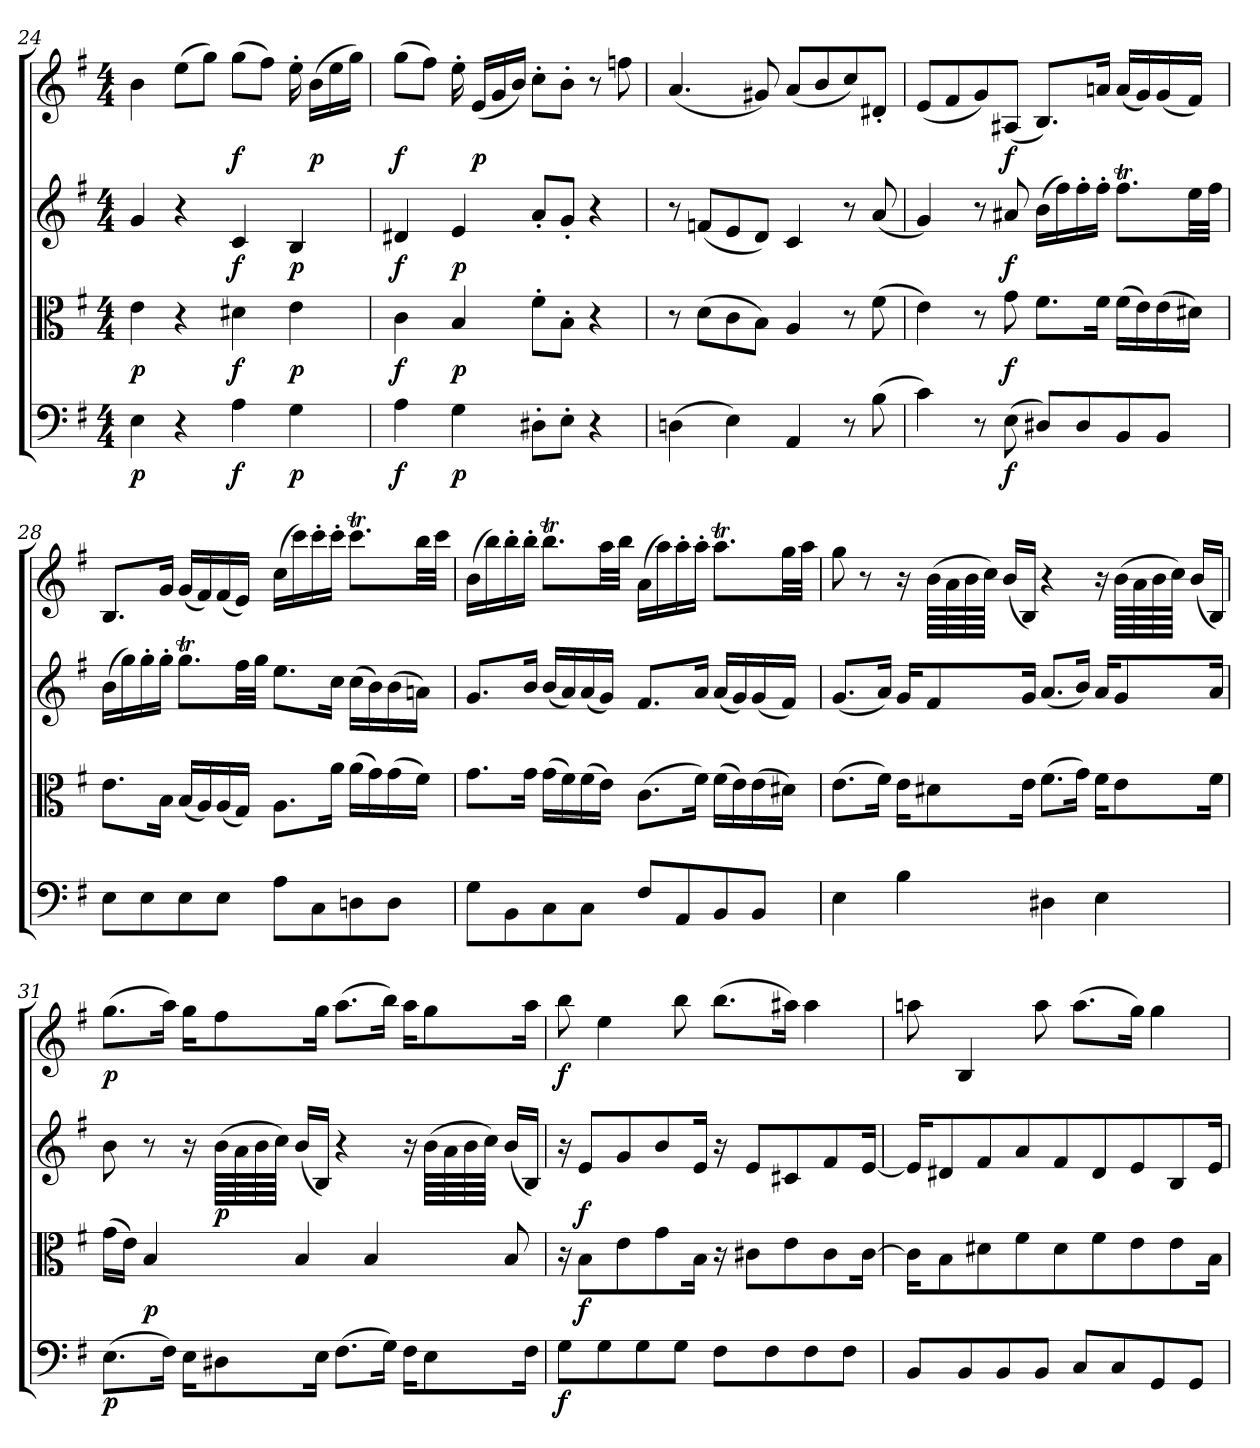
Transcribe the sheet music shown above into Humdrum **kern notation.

**kern	**dynam	**kern	**dynam	**kern	**dynam	**kern	**dynam
*part4	*part4	*part3	*part3	*part2	*part2	*part1	*part1
*staff4	*staff4	*staff3	*staff3	*staff2	*staff2	*staff1	*staff1
*clefF4	*	*clefC3	*	*clefG2	*	*clefG2	*
*k[f#]	*	*k[f#]	*	*k[f#]	*	*k[f#]	*
*e:	*	*e:	*	*e:	*	*e:	*
*M4/4	*	*M4/4	*	*M4/4	*	*M4/4	*
=24	=24	=24	=24	=24	=24	=24	=24
4E\	p	4e\	p	4g/	.	4b\	.
4r	.	4r	.	4r	.	(8ee\L	.
.	.	.	.	.	.	8gg\J)	.
4A\	f	4d#X\	f	4c/	f	(8gg\L	f
.	.	.	.	.	.	8ff#\J)	.
4G\	p	4e\	p	4B/	p	16ee'\	.
.	.	.	.	.	.	(16b\LL	p
.	.	.	.	.	.	16ee\	.
.	.	.	.	.	.	16gg\JJ)	.
=25	=25	=25	=25	=25	=25	=25	=25
4A\	f	4c\	f	4d#X/	f	(8gg\L	f
.	.	.	.	.	.	8ff#\J)	.
4G\	p	4B/	p	4e/	p	16ee'\	.
.	.	.	.	.	.	(16e/LL	p
.	.	.	.	.	.	16g/	.
.	.	.	.	.	.	16b/JJ)	.
8D#X'\L	.	8f#'\L	.	8a'/L	.	8cc'\L	.
8E'\J	.	8B'\J	.	8g'/J	.	8b'\J	.
4r	.	4r	.	4r	.	8r	.
.	.	.	.	.	.	8ffn\	.
=26	=26	=26	=26	=26	=26	=26	=26
(4Dn\	.	8r	.	8r	.	(4.a/	.
.	.	(8d\L	.	(8fn/L	.	.	.
4E\)	.	8c\	.	8e/	.	.	.
.	.	8B\J)	.	8d/J)	.	8g#X/)	.
4AA/	.	4A/	.	4c/	.	(8a/L	.
.	.	.	.	.	.	8b/	.
8r	.	8r	.	8r	.	8cc/)	.
(8B\	.	(8f#\	.	(8a/	.	8d#X'/J	.
=27	=27	=27	=27	=27	=27	=27	=27
4c\)	.	4e\)	.	4g/)	.	(8e/L	.
.	.	.	.	.	.	8f#/	.
8r	.	8r	.	8r	.	8g/)	.
(8E\	f	8g\	f	8a#X/	f	(8A#X/J	f
8D#X/L)	.	8.f#\L	.	(16b\LL	.	8.B/L)	.
.	.	.	.	16ff#\)	.	.	.
8D#/	.	.	.	16ff#'\	.	.	.
.	.	16f#\Jk	.	16ff#'\JJ	.	16an/Jk	.
8BB/	.	(16f#\LL	.	8.ff#t\L	.	(16a/LL	.
.	.	16e\)	.	.	.	16g/)	.
8BB/J	.	(16e\	.	.	.	(16g/	.
.	.	16d#X\JJ)	.	32ee\LL	.	16f#/JJ)	.
.	.	.	.	32ff#\JJJ	.	.	.
=28	=28	=28	=28	=28	=28	=28	=28
8E\L	.	8.e\L	.	(16b\LL	.	8.B/L	.
.	.	.	.	16gg\)	.	.	.
8E\	.	.	.	16gg'\	.	.	.
.	.	16B\Jk	.	16gg'\JJ	.	16g/Jk	.
8E\	.	(16B/LL	.	8.ggT\L	.	(16g/LL	.
.	.	16A/)	.	.	.	16f#/)	.
8E\J	.	(16A/	.	.	.	(16f#/	.
.	.	16G/JJ)	.	32ff#\LL	.	16e/JJ)	.
.	.	.	.	32gg\JJJ	.	.	.
8A\L	.	8.A\L	.	8.ee\L	.	(16cc\LL	.
.	.	.	.	.	.	16ccc\)	.
8C\	.	.	.	.	.	16ccc'\	.
.	.	16a\Jk	.	16cc\Jk	.	16ccc'\JJ	.
8Dn\	.	(16a\LL	.	(16cc\LL	.	8.cccT\L	.
.	.	16g\)	.	16b\)	.	.	.
8D\J	.	(16g\	.	(16b\	.	.	.
.	.	16f#\JJ)	.	16an\JJ)	.	32bb\LL	.
.	.	.	.	.	.	32ccc\JJJ	.
=29	=29	=29	=29	=29	=29	=29	=29
8G\L	.	8.g\L	.	8.g/L	.	(16b\LL	.
.	.	.	.	.	.	16bb\)	.
8BB\	.	.	.	.	.	16bb'\	.
.	.	16g\Jk	.	16b/Jk	.	16bb'\JJ	.
8C\	.	(16g\LL	.	(16b/LL	.	8.bbt\L	.
.	.	16f#\)	.	16a/)	.	.	.
8C\J	.	(16f#\	.	(16a/	.	.	.
.	.	16e\JJ)	.	16g/JJ)	.	32aa\LL	.
.	.	.	.	.	.	32bb\JJJ	.
8F#/L	.	(8.c\L	.	8.f#/L	.	(16a\LL	.
.	.	.	.	.	.	16aa\)	.
8AA/	.	.	.	.	.	16aa'\	.
.	.	16f#\Jk)	.	16a/Jk	.	16aa'\JJ	.
8BB/	.	(16f#\LL	.	(16a/LL	.	8.aaT\L	.
.	.	16e\)	.	16g/)	.	.	.
8BB/J	.	(16e\	.	(16g/	.	.	.
.	.	16d#X\JJ)	.	16f#/JJ)	.	32gg\LL	.
.	.	.	.	.	.	32aa\JJJ	.
=30	=30	=30	=30	=30	=30	=30	=30
4E\	.	(8.e\L	.	(8.g/L	.	8gg\	.
.	.	.	.	.	.	8r	.
.	.	16f#\Jk)	.	16a/Jk)	.	.	.
4B\	.	16e\KL	.	16g/KL	.	16r	.
.	.	8d#X\	.	8f#/	.	(64b\LLLL	.
.	.	.	.	.	.	64a\	.
.	.	.	.	.	.	64b\	.
.	.	.	.	.	.	64cc\JJJJ)	.
.	.	.	.	.	.	(16b/LL	.
.	.	16e\Jk	.	16g/Jk	.	16B/JJ)	.
4D#X\	.	(8.f#\L	.	(8.a/L	.	4r	.
.	.	16g\Jk)	.	16b/Jk)	.	.	.
4E\	.	16f#\KL	.	16a/KL	.	16r	.
.	.	8e\	.	8g/	.	(64b\LLLL	.
.	.	.	.	.	.	64a\	.
.	.	.	.	.	.	64b\	.
.	.	.	.	.	.	64cc\JJJJ)	.
.	.	.	.	.	.	(16b/LL	.
.	.	16f#\Jk	.	16a/Jk	.	16B/JJ)	.
=31	=31	=31	=31	=31	=31	=31	=31
(8.E\L	p	(16g\LL	.	8b\	.	(8.gg\L	p
.	.	16e\JJ)	.	.	.	.	.
.	.	4B/	p	8r	.	.	.
16F#\Jk)	.	.	.	.	.	16aa\Jk)	.
16E\KL	.	.	.	16r	.	16gg\KL	.
8D#X\	.	.	.	(64b\LLLL	p	8ff#\	.
.	.	.	.	64a\	.	.	.
.	.	.	.	64b\	.	.	.
.	.	.	.	64cc\JJJJ)	.	.	.
.	.	4B/	.	(16b/LL	.	.	.
16E\Jk	.	.	.	16B/JJ)	.	16gg\Jk	.
(8.F#\L	.	.	.	4r	.	(8.aa\L	.
.	.	4B/	.	.	.	.	.
16G\Jk)	.	.	.	.	.	16bb\Jk)	.
16F#\KL	.	.	.	16r	.	16aa\KL	.
8E\	.	.	.	(64b\LLLL	.	8gg\	.
.	.	.	.	64a\	.	.	.
.	.	.	.	64b\	.	.	.
.	.	.	.	64cc\JJJJ)	.	.	.
.	.	8B/	.	(16b/LL	.	.	.
16F#\Jk	.	.	.	16B/JJ)	.	16aa\Jk	.
=32	=32	=32	=32	=32	=32	=32	=32
8G\L	f	16r	.	16r	.	8bb\	f
.	.	8B\L	f	8e/L	f	.	.
8G\	.	.	.	.	.	4ee\	.
.	.	8e\	.	8g/	.	.	.
8G\	.	.	.	.	.	.	.
.	.	8g\	.	8b/	.	.	.
8G\J	.	.	.	.	.	8bb\	.
.	.	16B\Jk	.	16e/Jk	.	.	.
8F#\L	.	16r	.	16r	.	(8.bb\L	.
.	.	8c#X\L	.	8e/L	.	.	.
8F#\	.	.	.	.	.	.	.
.	.	8e\	.	8c#X/	.	16aa#X\Jk)	.
8F#\	.	.	.	.	.	4aa#\	.
.	.	8c#\	.	8f#/	.	.	.
8F#\J	.	.	.	.	.	.	.
.	.	[16c#\Jk	.	[16e/Jk	.	.	.
=33	=33	=33	=33	=33	=33	=33	=33
8BB/L	.	16c#\KL]	.	16e/KL]	.	8aan\	.
.	.	8B\	.	8d#X/	.	.	.
8BB/	.	.	.	.	.	4B/	.
.	.	8d#X\	.	8f#/	.	.	.
8BB/	.	.	.	.	.	.	.
.	.	8f#\	.	8a/	.	.	.
8BB/J	.	.	.	.	.	8aa\	.
.	.	8d#\	.	8f#/	.	.	.
8C/L	.	.	.	.	.	(8.aa\L	.
.	.	8f#\	.	8d#/	.	.	.
8C/	.	.	.	.	.	.	.
.	.	8e\	.	8e/	.	16gg\Jk)	.
8GG/	.	.	.	.	.	4gg\	.
.	.	8e\	.	8B/	.	.	.
8GG/J	.	.	.	.	.	.	.
.	.	16B\Jk	.	16e/Jk	.	.	.
=	=	=	=	=	=	=	=
*-	*-	*-	*-	*-	*-	*-	*-
